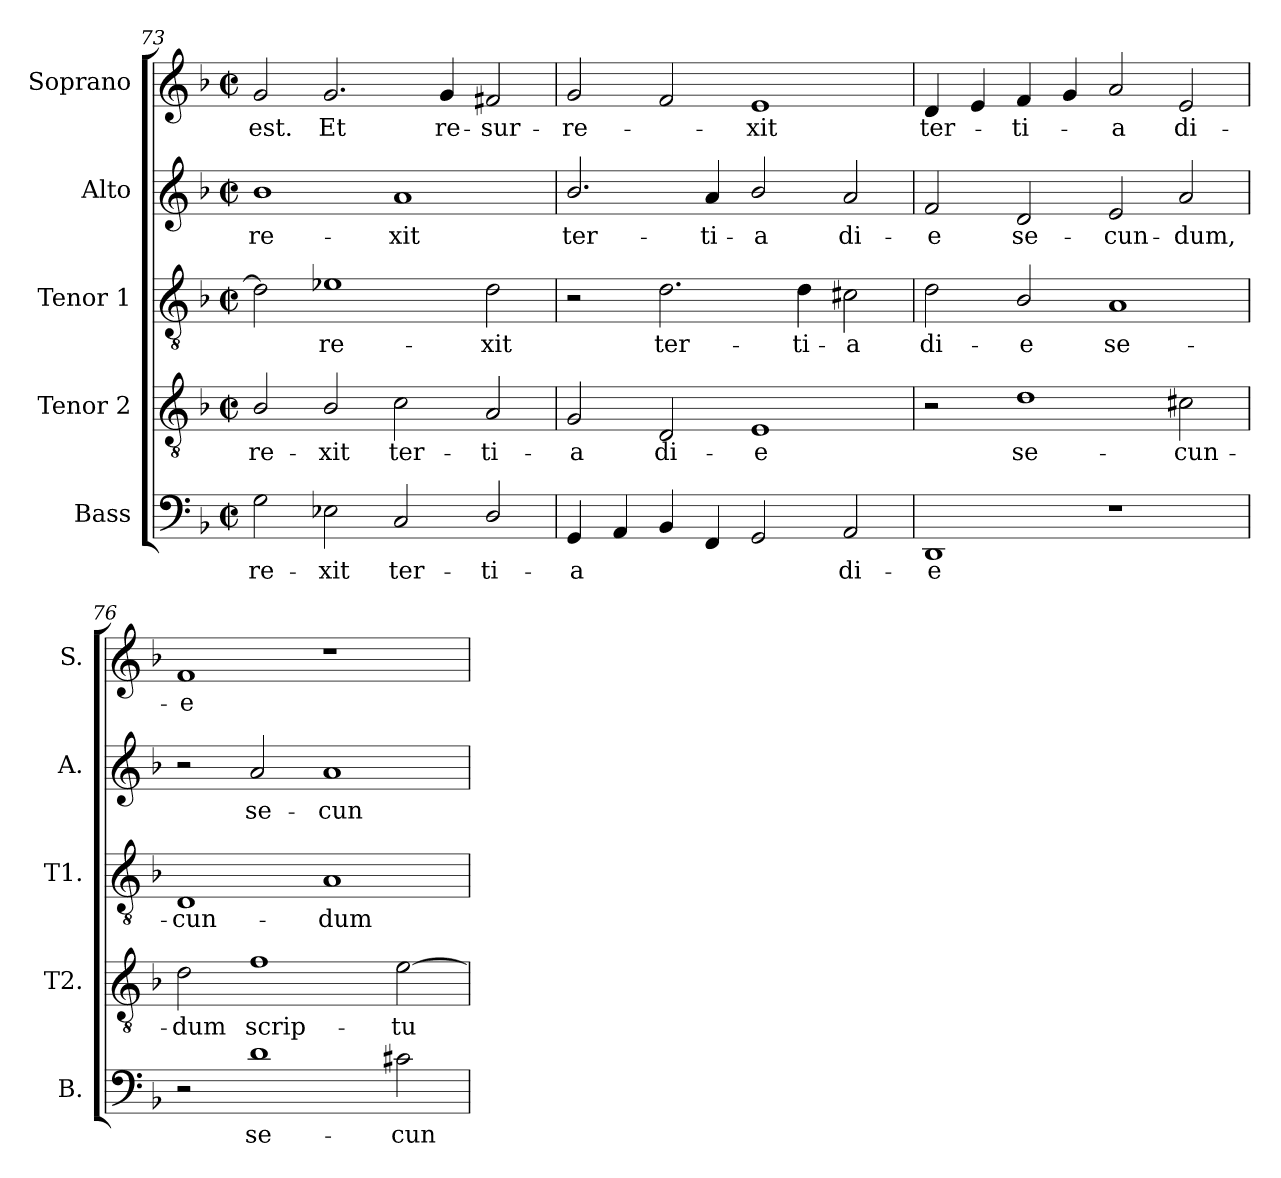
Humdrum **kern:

**kern	**text	**kern	**text	**kern	**text	**kern	**text	**kern	**text
*part5	*part5	*part4	*part4	*part3	*part3	*part2	*part2	*part1	*part1
*staff5	*staff5	*staff4	*staff4	*staff3	*staff3	*staff2	*staff2	*staff1	*staff1
*I"Bass	*	*I"Tenor 2	*	*I"Tenor 1	*	*I"Alto	*	*I"Soprano	*
*I'B.	*	*I'T2.	*	*I'T1.	*	*I'A.	*	*I'S.	*
*clefF4	*	*clefGv2	*	*clefGv2	*	*clefG2	*	*clefG2	*
*	*	*ITrd7c12	*	*ITrd7c12	*	*	*	*	*
*k[b-]	*	*k[b-]	*	*k[b-]	*	*k[b-]	*	*k[b-]	*
*F:	*	*F:	*	*F:	*	*F:	*	*F:	*
*M2/2	*	*M2/2	*	*M2/2	*	*M2/2	*	*M2/2	*
*met(c|)	*	*met(c|)	*	*met(c|)	*	*met(c|)	*	*met(c|)	*
=73	=73	=73	=73	=73	=73	=73	=73	=73	=73
!	!LO:LY:b:color=#000000	!	!	!	!	!	!	!	!
!	!	!	!LO:LY:b:color=#000000	!	!	!	!	!	!
!	!	!	!	!	!	!	!LO:LY:b:color=#000000	!	!
!	!	!	!	!	!	!	!	!	!LO:LY:b:color=#000000
2Gi\	-re-	2BB-i/	-re-	2Di\]	.	1b-i	-re-	2gi/	est.
!	!LO:LY:b:color=#000000	!	!	!	!	!	!	!	!
!	!	!	!LO:LY:b:color=#000000	!	!	!	!	!	!
!	!	!	!	!	!LO:LY:b:color=#000000	!	!	!	!
!	!	!	!	!	!	!	!	!	!LO:LY:b:color=#000000
2E-Xi\	-xit	2BB-i/	-xit	1E-Xi	-re-	.	.	2.gi/	Et
!	!LO:LY:b:color=#000000	!	!	!	!	!	!	!	!
!	!	!	!LO:LY:b:color=#000000	!	!	!	!	!	!
!	!	!	!	!	!	!	!LO:LY:b:color=#000000	!	!
2Ci/	ter-	2Ci\	ter-	.	.	1ai	-xit	.	.
!	!	!	!	!	!	!	!	!	!LO:LY:b:color=#000000
.	.	.	.	.	.	.	.	4gi/	re-
!	!LO:LY:b:color=#000000	!	!	!	!	!	!	!	!
!	!	!	!LO:LY:b:color=#000000	!	!	!	!	!	!
!	!	!	!	!	!LO:LY:b:color=#000000	!	!	!	!
!	!	!	!	!	!	!	!	!	!LO:LY:b:color=#000000
2Di/	-ti-	2AAi/	-ti-	2Di\	-xit	.	.	2f#Xi/	-sur-
!!LO:LB:g=z
=74	=74	=74	=74	=74	=74	=74	=74	=74	=74
!	!LO:LY:b:color=#000000	!	!	!	!	!	!	!	!
!	!	!	!LO:LY:b:color=#000000	!	!	!	!	!	!
!	!	!	!	!	!	!	!LO:LY:b:color=#000000	!	!
!	!	!	!	!	!	!	!	!	!LO:LY:b:color=#000000
4GGi/	-a	2GGi/	-a	2r	.	2.b-i/	ter-	2gi/	-re-
4AAi/	.	.	.	.	.	.	.	.	.
!	!	!	!LO:LY:b:color=#000000	!	!	!	!	!	!
!	!	!	!	!	!LO:LY:b:color=#000000	!	!	!	!
4BB-i/	.	2DDi/	di-	2.Di\	ter-	.	.	2fi/	.
!	!	!	!	!	!	!	!LO:LY:b:color=#000000	!	!
4FFi/	.	.	.	.	.	4ai/	-ti-	.	.
!	!	!	!LO:LY:b:color=#000000	!	!	!	!	!	!
!	!	!	!	!	!	!	!LO:LY:b:color=#000000	!	!
!	!	!	!	!	!	!	!	!	!LO:LY:b:color=#000000
2GGi/	.	1EEi	-e	.	.	2b-i/	-a	1ei	-xit
!	!	!	!	!	!LO:LY:b:color=#000000	!	!	!	!
.	.	.	.	4Di\	-ti-	.	.	.	.
!	!LO:LY:b:color=#000000	!	!	!	!	!	!	!	!
!	!	!	!	!	!LO:LY:b:color=#000000	!	!	!	!
!	!	!	!	!	!	!	!LO:LY:b:color=#000000	!	!
2AAi/	di-	.	.	2C#Xi\	-a	2ai/	di-	.	.
=75	=75	=75	=75	=75	=75	=75	=75	=75	=75
!	!LO:LY:b:color=#000000	!	!	!	!	!	!	!	!
!	!	!	!	!	!LO:LY:b:color=#000000	!	!	!	!
!	!	!	!	!	!	!	!LO:LY:b:color=#000000	!	!
!	!	!	!	!	!	!	!	!	!LO:LY:b:color=#000000
1DDi	-e	2r	.	2Di\	di-	2fi/	-e	4di/	ter-
.	.	.	.	.	.	.	.	4ei/	.
!	!	!	!LO:LY:b:color=#000000	!	!	!	!	!	!
!	!	!	!	!	!LO:LY:b:color=#000000	!	!	!	!
!	!	!	!	!	!	!	!LO:LY:b:color=#000000	!	!
!	!	!	!	!	!	!	!	!	!LO:LY:b:color=#000000
.	.	1Di	se-	2BB-i/	-e	2di/	se-	4fi/	-ti-
.	.	.	.	.	.	.	.	4gi/	.
!	!	!	!	!	!LO:LY:b:color=#000000	!	!	!	!
!	!	!	!	!	!	!	!LO:LY:b:color=#000000	!	!
!	!	!	!	!	!	!	!	!	!LO:LY:b:color=#000000
1r	.	.	.	1AAi	se-	2ei/	-cun-	2ai/	-a
!	!	!	!LO:LY:b:color=#000000	!	!	!	!	!	!
!	!	!	!	!	!	!	!LO:LY:b:color=#000000	!	!
!	!	!	!	!	!	!	!	!	!LO:LY:b:color=#000000
.	.	2C#Xi\	-cun-	.	.	2ai/	-dum,	2ei/	di-
=76	=76	=76	=76	=76	=76	=76	=76	=76	=76
!	!	!	!LO:LY:b:color=#000000	!	!	!	!	!	!
!	!	!	!	!	!LO:LY:b:color=#000000	!	!	!	!
!	!	!	!	!	!	!	!	!	!LO:LY:b:color=#000000
2r	.	2Di\	-dum	1DDi	-cun-	2r	.	1fi	-e
!	!LO:LY:b:color=#000000	!	!	!	!	!	!	!	!
!	!	!	!LO:LY:b:color=#000000	!	!	!	!	!	!
!	!	!	!	!	!	!	!LO:LY:b:color=#000000	!	!
1di	se-	1Fi	scrip-	.	.	2ai/	se-	.	.
!	!	!	!	!	!LO:LY:b:color=#000000	!	!	!	!
!	!	!	!	!	!	!	!LO:LY:b:color=#000000	!	!
.	.	.	.	1AAi	-dum	1ai	-cun-	1r	.
!	!LO:LY:b:color=#000000	!	!	!	!	!	!	!	!
!	!	!	!LO:LY:b:color=#000000	!	!	!	!	!	!
2c#Xi\	-cun-	[>2Ei\	-tu	.	.	.	.	.	.
=	=	=	=	=	=	=	=	=	=
*-	*-	*-	*-	*-	*-	*-	*-	*-	*-
